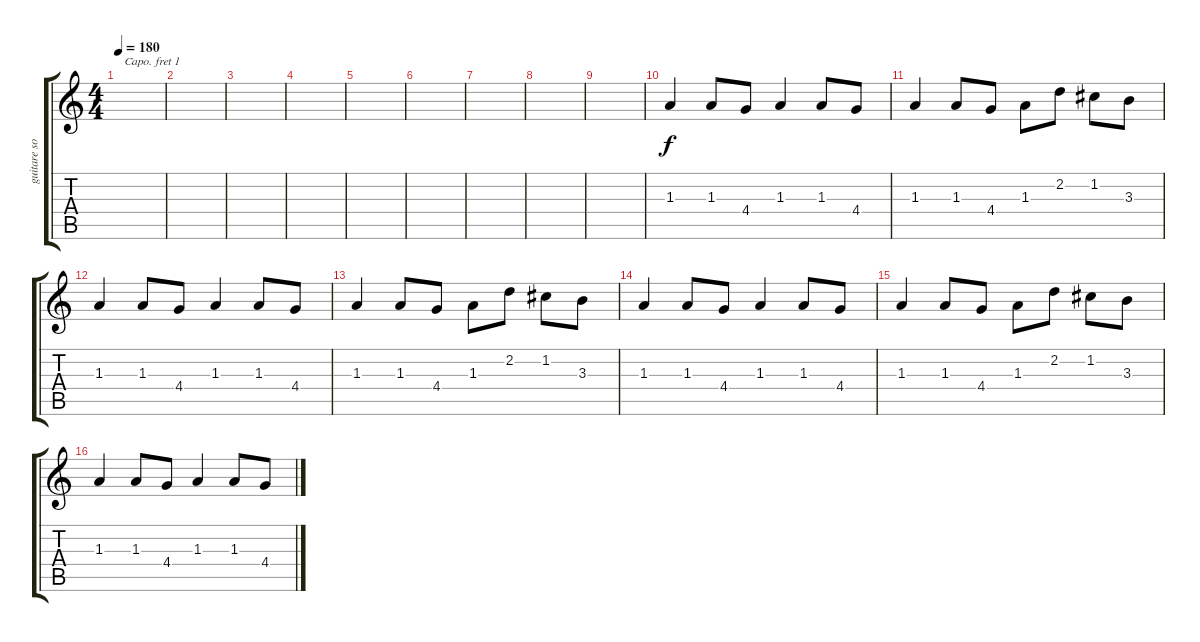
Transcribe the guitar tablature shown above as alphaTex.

\track ("guitare solo " "guitare so") {instrument electricguitarmuted}
\staff {score tabs}
\capo 1
\tuning (E4 B3 G3 D3 A2 E2) {hide}
\ts (4 4)
\tempo 180
\clef g2
\ks c
|
|
|
|
|
|
|
|
|
1.3.4 1.3.8 4.4.8 1.3.4 1.3.8 4.4.8 |
1.3.4 1.3.8 4.4.8 1.3.8 2.2.8 1.2.8 3.3.8 |
1.3.4 1.3.8 4.4.8 1.3.4 1.3.8 4.4.8 |
1.3.4 1.3.8 4.4.8 1.3.8 2.2.8 1.2.8 3.3.8 |
1.3.4 1.3.8 4.4.8 1.3.4 1.3.8 4.4.8 |
1.3.4 1.3.8 4.4.8 1.3.8 2.2.8 1.2.8 3.3.8 |
1.3.4 1.3.8 4.4.8 1.3.4 1.3.8 4.4.8
